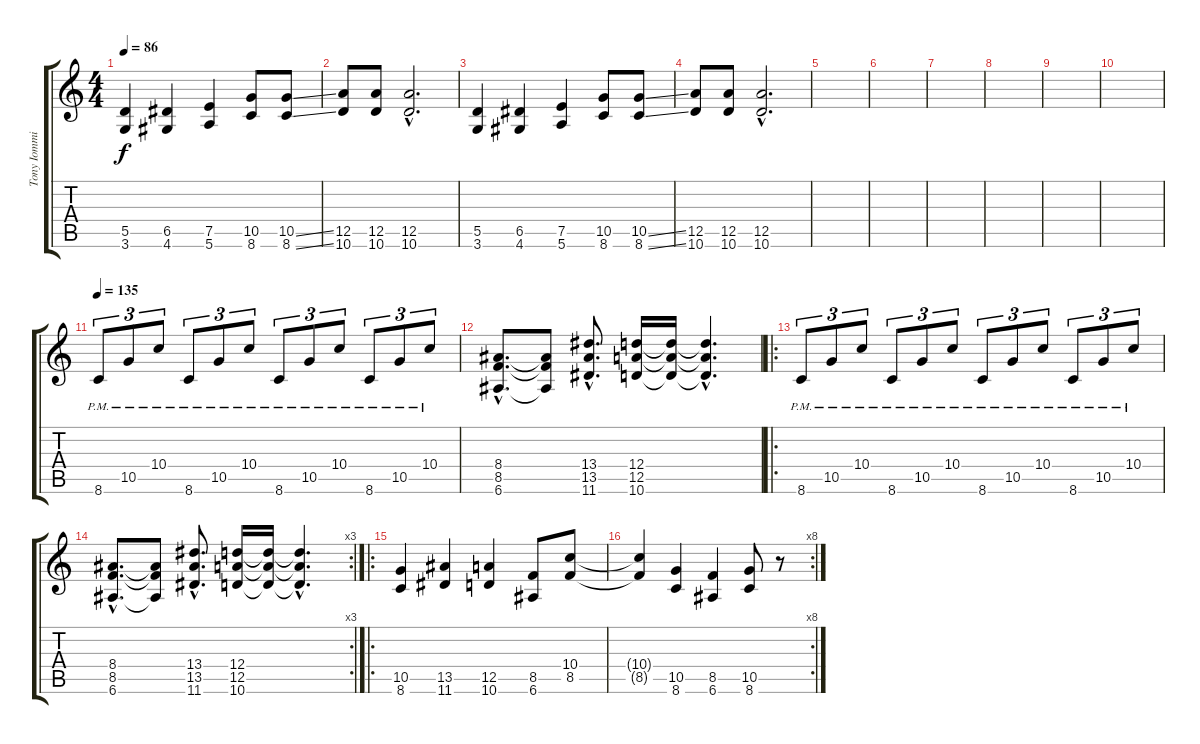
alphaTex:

\track ("Tony Iommi" "Tony Iommi") {instrument electricguitarclean}
\staff {score tabs}
\tuning (E4 B3 G3 D3 A2 E2) {hide}
\ts (4 4)
\tempo 86
\clef g2
\ks c
(5.5 3.6).4{dy f volume 16 instrument distortionguitar} (6.5 4.6).4 (7.5 5.6).4 (10.5 8.6).8 (10.5{ss} 8.6{ss}).8 |
(12.5 10.6).8 (12.5 10.6).8 (12.5{hac} 10.6{hac}).2{d} |
(5.5 3.6).4 (6.5 4.6).4 (7.5 5.6).4 (10.5 8.6).8 (10.5{ss} 8.6{ss}).8 |
(12.5 10.6).8 (12.5 10.6).8 (12.5{hac} 10.6{hac}).2{d} |
|
|
|
|
|
|
\tempo 135
8.6{pm}.8{tu (3 2) volume 16} 10.5{pm}.8{tu (3 2)} 10.4{pm}.8{tu (3 2)} 8.6{pm}.8{tu (3 2)} 10.5{pm}.8{tu (3 2)} 10.4{pm}.8{tu (3 2)} 8.6{pm}.8{tu (3 2)} 10.5{pm}.8{tu (3 2)} 10.4{pm}.8{tu (3 2)} 8.6{pm}.8{tu (3 2)} 10.5{pm}.8{tu (3 2)} 10.4{pm}.8{tu (3 2)} |
(8.4{hac} 8.5{hac} 6.6{hac}).8{d} (8.4{t} 8.5{t} 6.6{t}).8 (13.4{hac} 13.5{hac} 11.6{hac}).8{d} (12.4 12.5 10.6).16 (12.4{t} 12.5{t} 10.6{t}).16 (12.4{hac t} 12.5{hac t} 10.6{hac t}).4{d} |
\ro
8.6{pm}.8{tu (3 2)} 10.5{pm}.8{tu (3 2)} 10.4{pm}.8{tu (3 2)} 8.6{pm}.8{tu (3 2)} 10.5{pm}.8{tu (3 2)} 10.4{pm}.8{tu (3 2)} 8.6{pm}.8{tu (3 2)} 10.5{pm}.8{tu (3 2)} 10.4{pm}.8{tu (3 2)} 8.6{pm}.8{tu (3 2)} 10.5{pm}.8{tu (3 2)} 10.4{pm}.8{tu (3 2)} |
\rc 3
(8.4{hac} 8.5{hac} 6.6{hac}).8{d} (8.4{t} 8.5{t} 6.6{t}).8 (13.4{hac} 13.5{hac} 11.6{hac}).8{d} (12.4 12.5 10.6).16 (12.4{t} 12.5{t} 10.6{t}).16 (12.4{hac t} 12.5{hac t} 10.6{hac t}).4{d} |
\ro
(10.5 8.6).4 (13.5 11.6).4 (12.5 10.6).4 (8.5 6.6).8 (10.4 8.5).8 |
\rc 8
(10.4{t} 8.5{t}).4 (10.5 8.6).4 (8.5 6.6).4 (10.5 8.6).8 r.8
